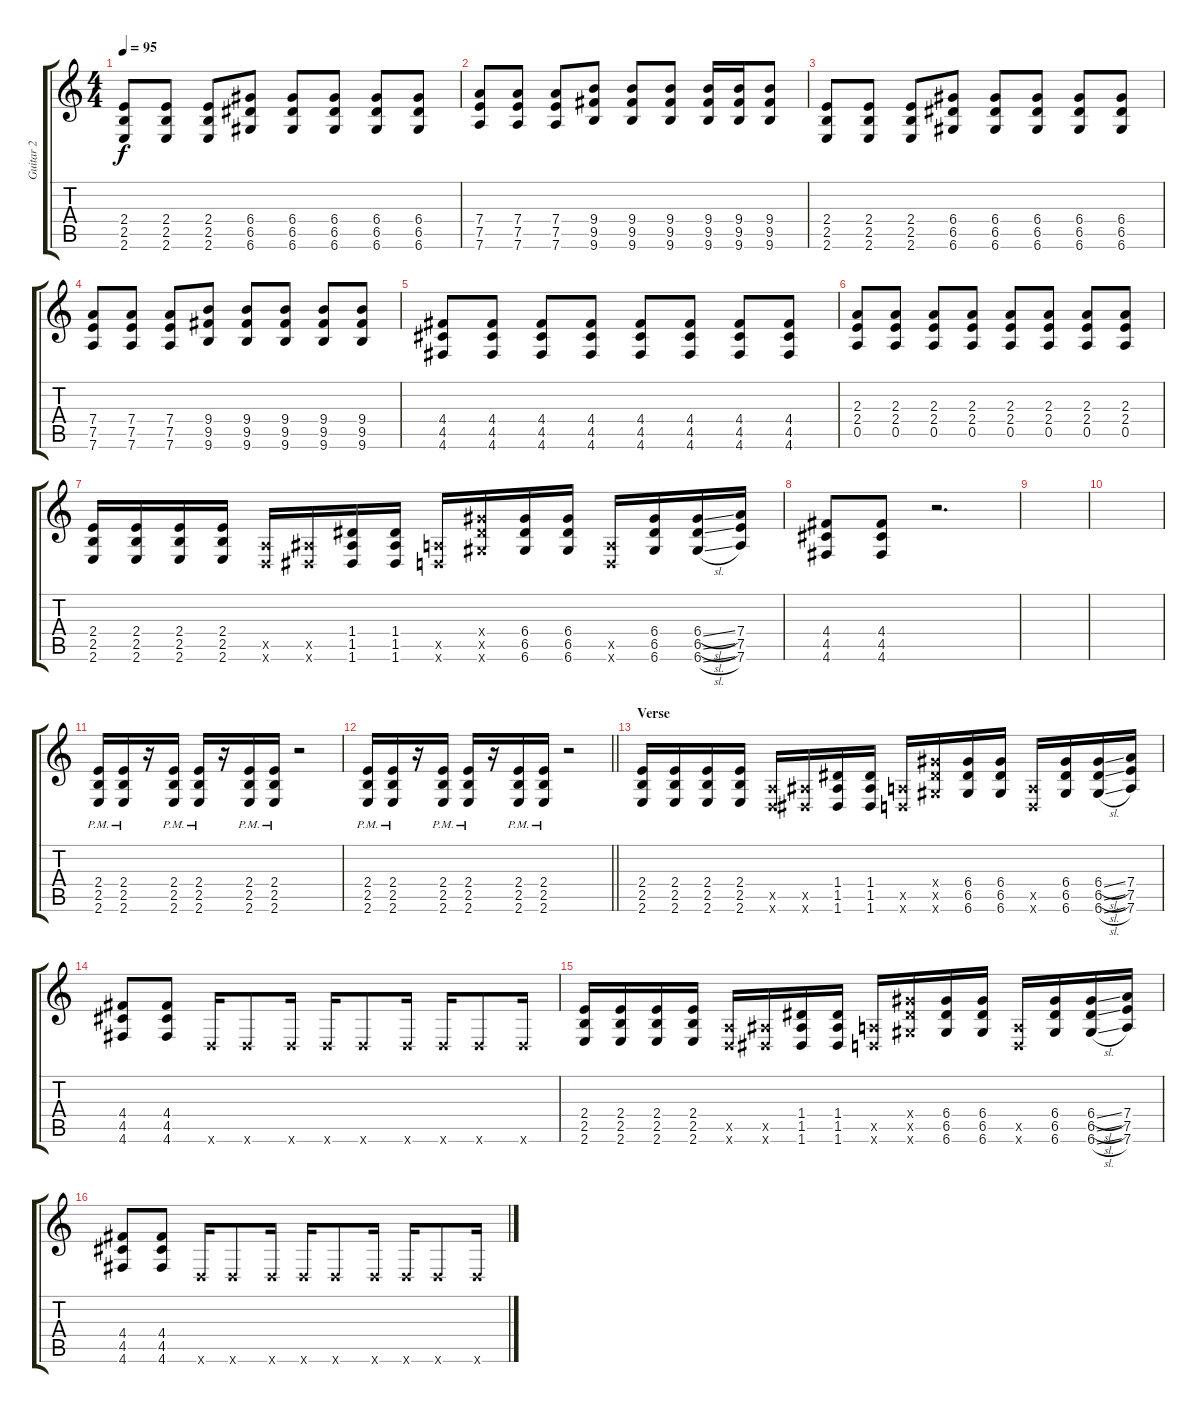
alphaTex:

\track ("Guitar 2" "Guitar 2") {instrument distortionguitar}
\staff {score tabs}
\tuning (E4 B3 G3 D3 A2 D2) {hide}
\ts (4 4)
\tempo 95
\clef g2
\ks c
(2.4 2.5 2.6).8{dy f} (2.4 2.5 2.6).8 (2.4 2.5 2.6).8 (6.4 6.5 6.6).8 (6.4 6.5 6.6).8 (6.4 6.5 6.6).8 (6.4 6.5 6.6).8 (6.4 6.5 6.6).8 |
(7.4 7.5 7.6).8 (7.4 7.5 7.6).8 (7.4 7.5 7.6).8 (9.4 9.5 9.6).8 (9.4 9.5 9.6).8 (9.4 9.5 9.6).8 (9.4 9.5 9.6).16 (9.4 9.5 9.6).16 (9.4 9.5 9.6).8 |
(2.4 2.5 2.6).8 (2.4 2.5 2.6).8 (2.4 2.5 2.6).8 (6.4 6.5 6.6).8 (6.4 6.5 6.6).8 (6.4 6.5 6.6).8 (6.4 6.5 6.6).8 (6.4 6.5 6.6).8 |
(7.4 7.5 7.6).8 (7.4 7.5 7.6).8 (7.4 7.5 7.6).8 (9.4 9.5 9.6).8 (9.4 9.5 9.6).8 (9.4 9.5 9.6).8 (9.4 9.5 9.6).8 (9.4 9.5 9.6).8 |
(4.4 4.5 4.6).8 (4.4 4.5 4.6).8 (4.4 4.5 4.6).8 (4.4 4.5 4.6).8 (4.4 4.5 4.6).8 (4.4 4.5 4.6).8 (4.4 4.5 4.6).8 (4.4 4.5 4.6).8 |
(2.3 2.4 0.5).8 (2.3 2.4 0.5).8 (2.3 2.4 0.5).8 (2.3 2.4 0.5).8 (2.3 2.4 0.5).8 (2.3 2.4 0.5).8 (2.3 2.4 0.5).8 (2.3 2.4 0.5).8 |
(2.4 2.5 2.6).16{balance 0 instrument distortionguitar} (2.4 2.5 2.6).16 (2.4 2.5 2.6).16 (2.4 2.5 2.6).16 (0.5{x} 0.6{x}).16 (1.5{x} 1.6{x}).16 (1.4 1.5 1.6).16 (1.4 1.5 1.6).16 (0.5{x} 0.6{x}).16 (6.4{x} 6.5{x} 6.6{x}).16 (6.4 6.5 6.6).16 (6.4 6.5 6.6).16 (0.5{x} 0.6{x}).16 (6.4 6.5 6.6).16 (6.4{sl} 6.5{sl} 6.6{sl}).16 (7.4 7.5 7.6).16 |
(4.4 4.5 4.6).8 (4.4 4.5 4.6).8 r.2{d} |
|
|
(2.4{pm} 2.5{pm} 2.6{pm}).16{balance 8} (2.4{pm} 2.5{pm} 2.6{pm}).16 r.16 (2.4{pm} 2.5{pm} 2.6{pm}).16 (2.4{pm} 2.5{pm} 2.6{pm}).16 r.16 (2.4{pm} 2.5{pm} 2.6{pm}).16 (2.4{pm} 2.5{pm} 2.6{pm}).16 r.2 |
\barLineRight lightlight
(2.4{pm} 2.5{pm} 2.6{pm}).16{balance 8} (2.4{pm} 2.5{pm} 2.6{pm}).16 r.16 (2.4{pm} 2.5{pm} 2.6{pm}).16 (2.4{pm} 2.5{pm} 2.6{pm}).16 r.16 (2.4{pm} 2.5{pm} 2.6{pm}).16 (2.4{pm} 2.5{pm} 2.6{pm}).16 r.2 |
\section ("" "Verse")
(2.4 2.5 2.6).16{balance 0 instrument distortionguitar} (2.4 2.5 2.6).16 (2.4 2.5 2.6).16 (2.4 2.5 2.6).16 (0.5{x} 0.6{x}).16 (1.5{x} 1.6{x}).16 (1.4 1.5 1.6).16 (1.4 1.5 1.6).16 (0.5{x} 0.6{x}).16 (6.4{x} 6.5{x} 6.6{x}).16 (6.4 6.5 6.6).16 (6.4 6.5 6.6).16 (0.5{x} 0.6{x}).16 (6.4 6.5 6.6).16 (6.4{sl} 6.5{sl} 6.6{sl}).16 (7.4 7.5 7.6).16 |
(4.4 4.5 4.6).8 (4.4 4.5 4.6).8 0.6{x}.16 0.6{x}.8 0.6{x}.16 0.6{x}.16 0.6{x}.8 0.6{x}.16 0.6{x}.16 0.6{x}.8 0.6{x}.16 |
(2.4 2.5 2.6).16{balance 0 instrument distortionguitar} (2.4 2.5 2.6).16 (2.4 2.5 2.6).16 (2.4 2.5 2.6).16 (0.5{x} 0.6{x}).16 (1.5{x} 1.6{x}).16 (1.4 1.5 1.6).16 (1.4 1.5 1.6).16 (0.5{x} 0.6{x}).16 (6.4{x} 6.5{x} 6.6{x}).16 (6.4 6.5 6.6).16 (6.4 6.5 6.6).16 (0.5{x} 0.6{x}).16 (6.4 6.5 6.6).16 (6.4{sl} 6.5{sl} 6.6{sl}).16 (7.4 7.5 7.6).16 |
(4.4 4.5 4.6).8 (4.4 4.5 4.6).8 0.6{x}.16 0.6{x}.8 0.6{x}.16 0.6{x}.16 0.6{x}.8 0.6{x}.16 0.6{x}.16 0.6{x}.8 0.6{x}.16
